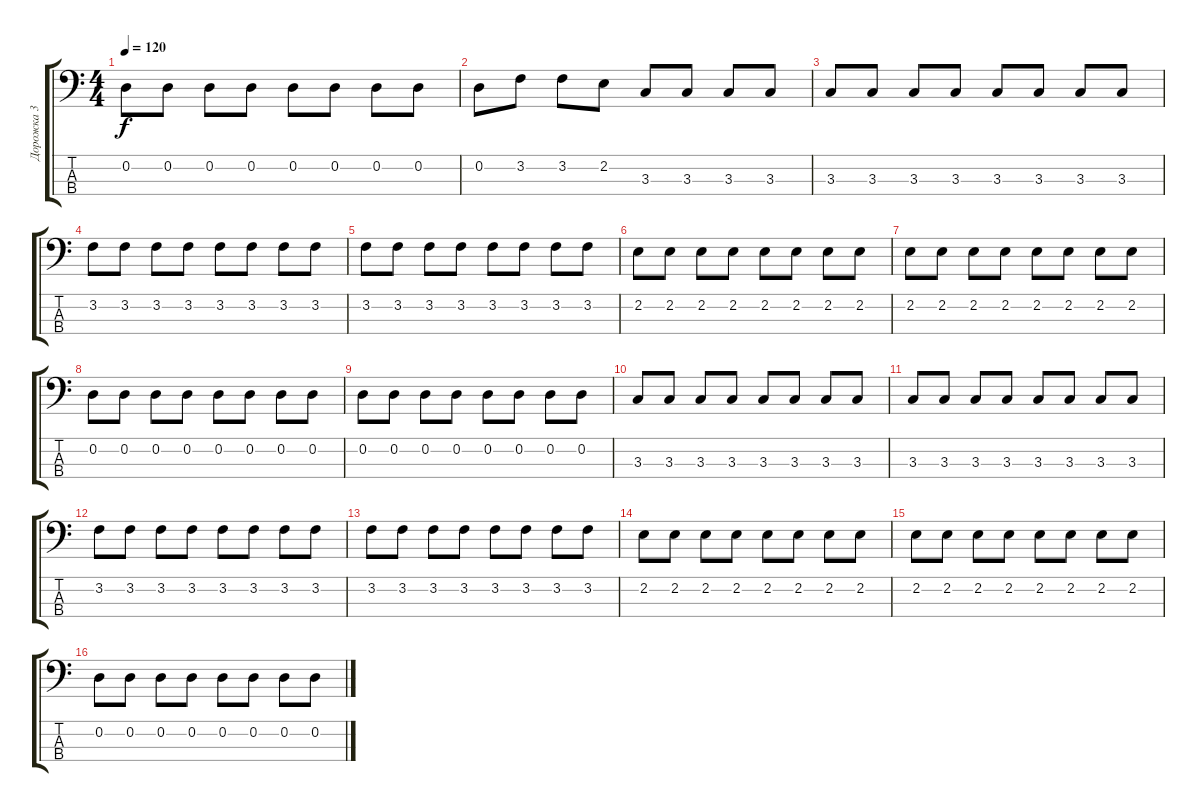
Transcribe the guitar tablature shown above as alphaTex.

\track ("Дорожка 3" "Дорожка 3") {instrument electricbassfinger}
\staff {score tabs}
\tuning (G2 D2 A1 D1) {hide}
\ts (4 4)
\tempo 120
\clef f4
\ks c
0.2.8{dy f} 0.2.8 0.2.8 0.2.8 0.2.8 0.2.8 0.2.8 0.2.8 |
0.2.8 3.2.8 3.2.8 2.2.8 3.3.8 3.3.8 3.3.8 3.3.8 |
3.3.8 3.3.8 3.3.8 3.3.8 3.3.8 3.3.8 3.3.8 3.3.8 |
3.2.8 3.2.8 3.2.8 3.2.8 3.2.8 3.2.8 3.2.8 3.2.8 |
3.2.8 3.2.8 3.2.8 3.2.8 3.2.8 3.2.8 3.2.8 3.2.8 |
2.2.8 2.2.8 2.2.8 2.2.8 2.2.8 2.2.8 2.2.8 2.2.8 |
2.2.8 2.2.8 2.2.8 2.2.8 2.2.8 2.2.8 2.2.8 2.2.8 |
0.2.8 0.2.8 0.2.8 0.2.8 0.2.8 0.2.8 0.2.8 0.2.8 |
0.2.8 0.2.8 0.2.8 0.2.8 0.2.8 0.2.8 0.2.8 0.2.8 |
3.3.8 3.3.8 3.3.8 3.3.8 3.3.8 3.3.8 3.3.8 3.3.8 |
3.3.8 3.3.8 3.3.8 3.3.8 3.3.8 3.3.8 3.3.8 3.3.8 |
3.2.8{volume 10} 3.2.8 3.2.8 3.2.8 3.2.8 3.2.8 3.2.8 3.2.8 |
3.2.8 3.2.8 3.2.8 3.2.8 3.2.8 3.2.8 3.2.8 3.2.8 |
2.2.8 2.2.8 2.2.8 2.2.8 2.2.8 2.2.8 2.2.8 2.2.8 |
2.2.8 2.2.8 2.2.8 2.2.8 2.2.8 2.2.8 2.2.8 2.2.8 |
0.2.8{volume 8} 0.2.8 0.2.8 0.2.8 0.2.8 0.2.8 0.2.8 0.2.8
